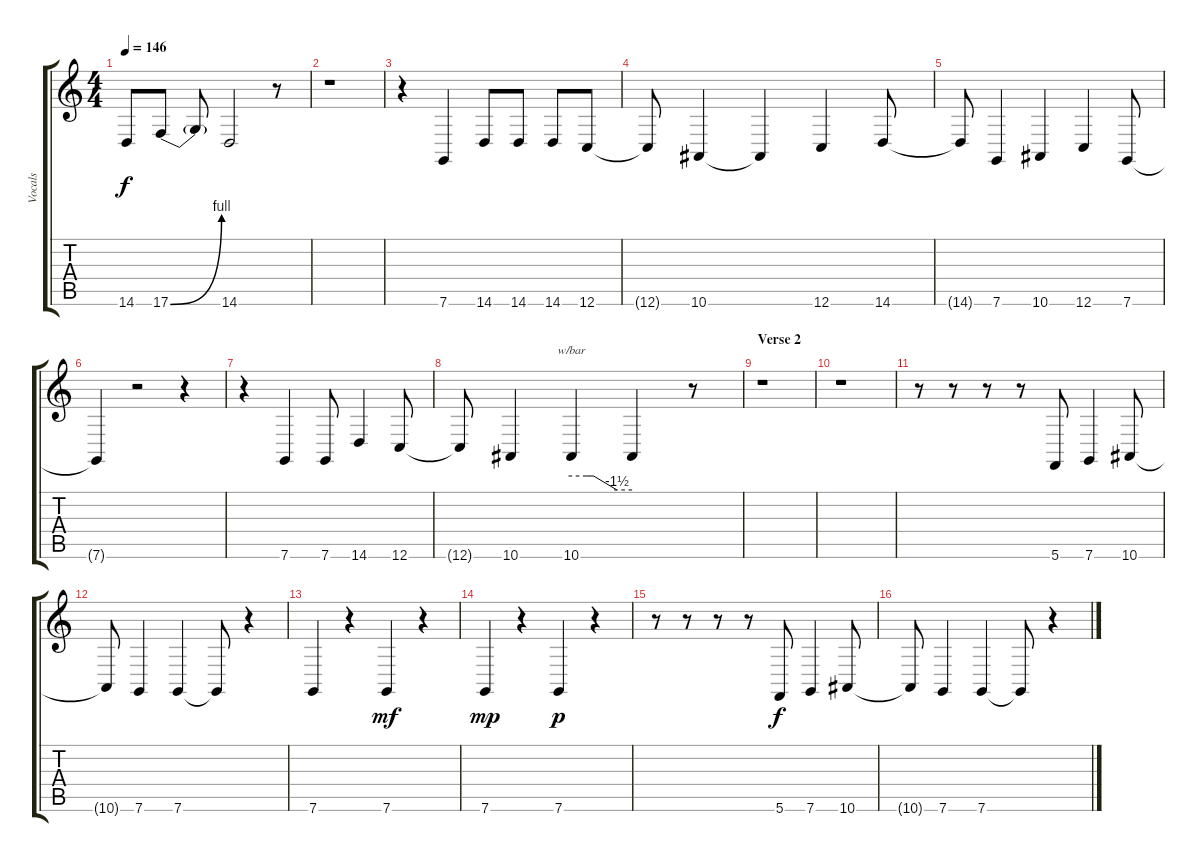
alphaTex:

\track ("Vocals" "Vocals") {instrument lead2sawtooth}
\staff {score tabs}
\tuning (D4 A3 F3 C3 G2 C2) {hide}
\ts (4 4)
\tempo 146
\clef g2
\ks c
14.6{t}.8{dy f} 17.6{be (bend 0 0 60 4)}.8 17.6{t}.8 14.6.2 r.8 |
r.1 |
r.4 7.6.4 14.6.8 14.6.8 14.6.8 12.6.8 |
12.6{t}.8 10.6.4 10.6{t}.4 12.6.4 14.6.8 |
14.6{t}.8 7.6.4 10.6.4 12.6.4 7.6.8 |
7.6{t}.4 r.2 r.4 |
r.4 7.6.4 7.6.8 14.6.4 12.6.8 |
12.6{t}.8 10.6.4 10.6.4{tbe (custom default 0 0 15 0 22 0 45 -6 60 -6)} 10.6{t}.4 r.8 |
\section ("" "Verse 2")
r.1{volume 12} |
r.1 |
r.8 r.8 r.8 r.8 5.6.8 7.6.4 10.6.8 |
10.6{t}.8 7.6.4 7.6.4 7.6{t}.8 r.4 |
7.6.4 r.4 7.6.4{dy mf} r.4 |
7.6.4{dy mp} r.4 7.6.4{dy p} r.4 |
r.8 r.8 r.8 r.8 5.6.8{dy f} 7.6.4 10.6.8 |
10.6{t}.8 7.6.4 7.6.4 7.6{t}.8 r.4
